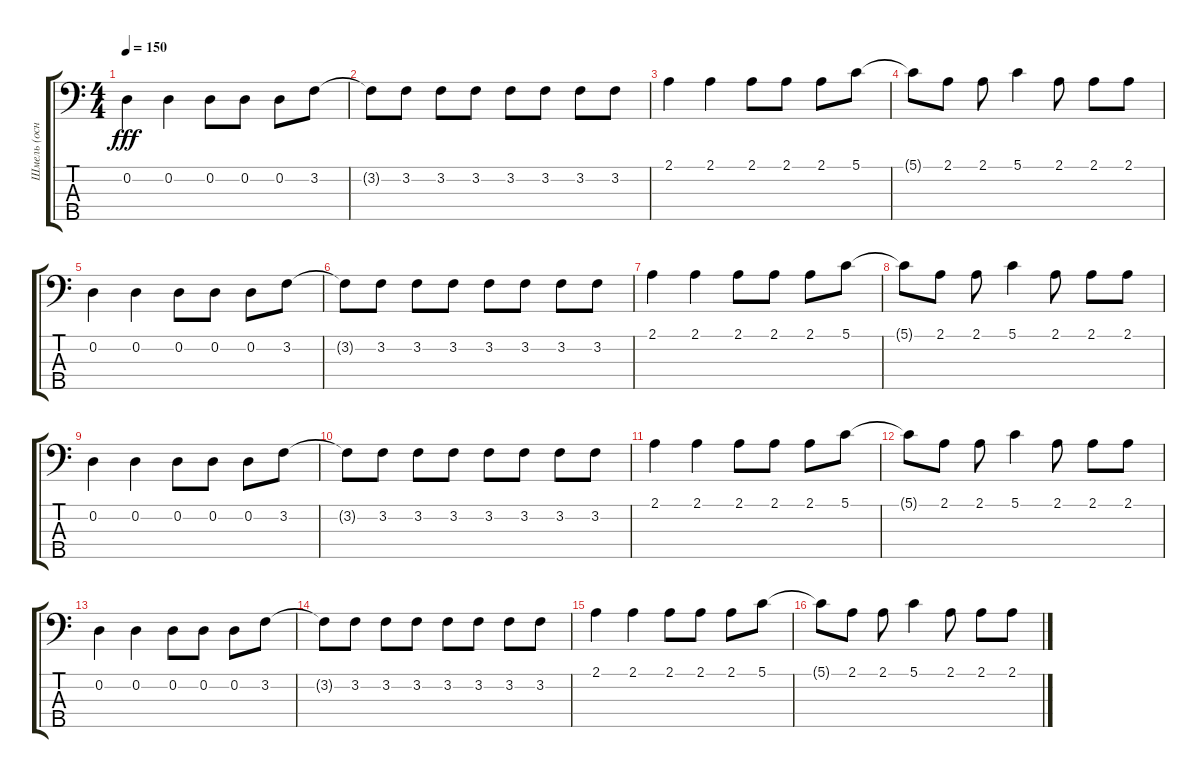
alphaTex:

\track ("Шмель (основа)" "Шмель (осн") {instrument electricbassfinger}
\staff {score tabs}
\tuning (G2 D2 A1 E1 B0) {hide}
\ts (4 4)
\tempo 150
\clef f4
\ks c
0.2.4{dy fff} 0.2.4 0.2.8 0.2.8 0.2.8 3.2.8 |
3.2{t}.8 3.2.8 3.2.8 3.2.8 3.2.8 3.2.8 3.2.8 3.2.8 |
2.1.4 2.1.4 2.1.8 2.1.8 2.1.8 5.1.8 |
5.1{t}.8 2.1.8 2.1.8 5.1.4 2.1.8 2.1.8 2.1.8 |
0.2.4 0.2.4 0.2.8 0.2.8 0.2.8 3.2.8 |
3.2{t}.8 3.2.8 3.2.8 3.2.8 3.2.8 3.2.8 3.2.8 3.2.8 |
2.1.4 2.1.4 2.1.8 2.1.8 2.1.8 5.1.8 |
5.1{t}.8 2.1.8 2.1.8 5.1.4 2.1.8 2.1.8 2.1.8 |
0.2.4 0.2.4 0.2.8 0.2.8 0.2.8 3.2.8 |
3.2{t}.8 3.2.8 3.2.8 3.2.8 3.2.8 3.2.8 3.2.8 3.2.8 |
2.1.4 2.1.4 2.1.8 2.1.8 2.1.8 5.1.8 |
5.1{t}.8 2.1.8 2.1.8 5.1.4 2.1.8 2.1.8 2.1.8 |
0.2.4 0.2.4 0.2.8 0.2.8 0.2.8 3.2.8 |
3.2{t}.8 3.2.8 3.2.8 3.2.8 3.2.8 3.2.8 3.2.8 3.2.8 |
2.1.4 2.1.4 2.1.8 2.1.8 2.1.8 5.1.8 |
5.1{t}.8 2.1.8 2.1.8 5.1.4 2.1.8 2.1.8 2.1.8
